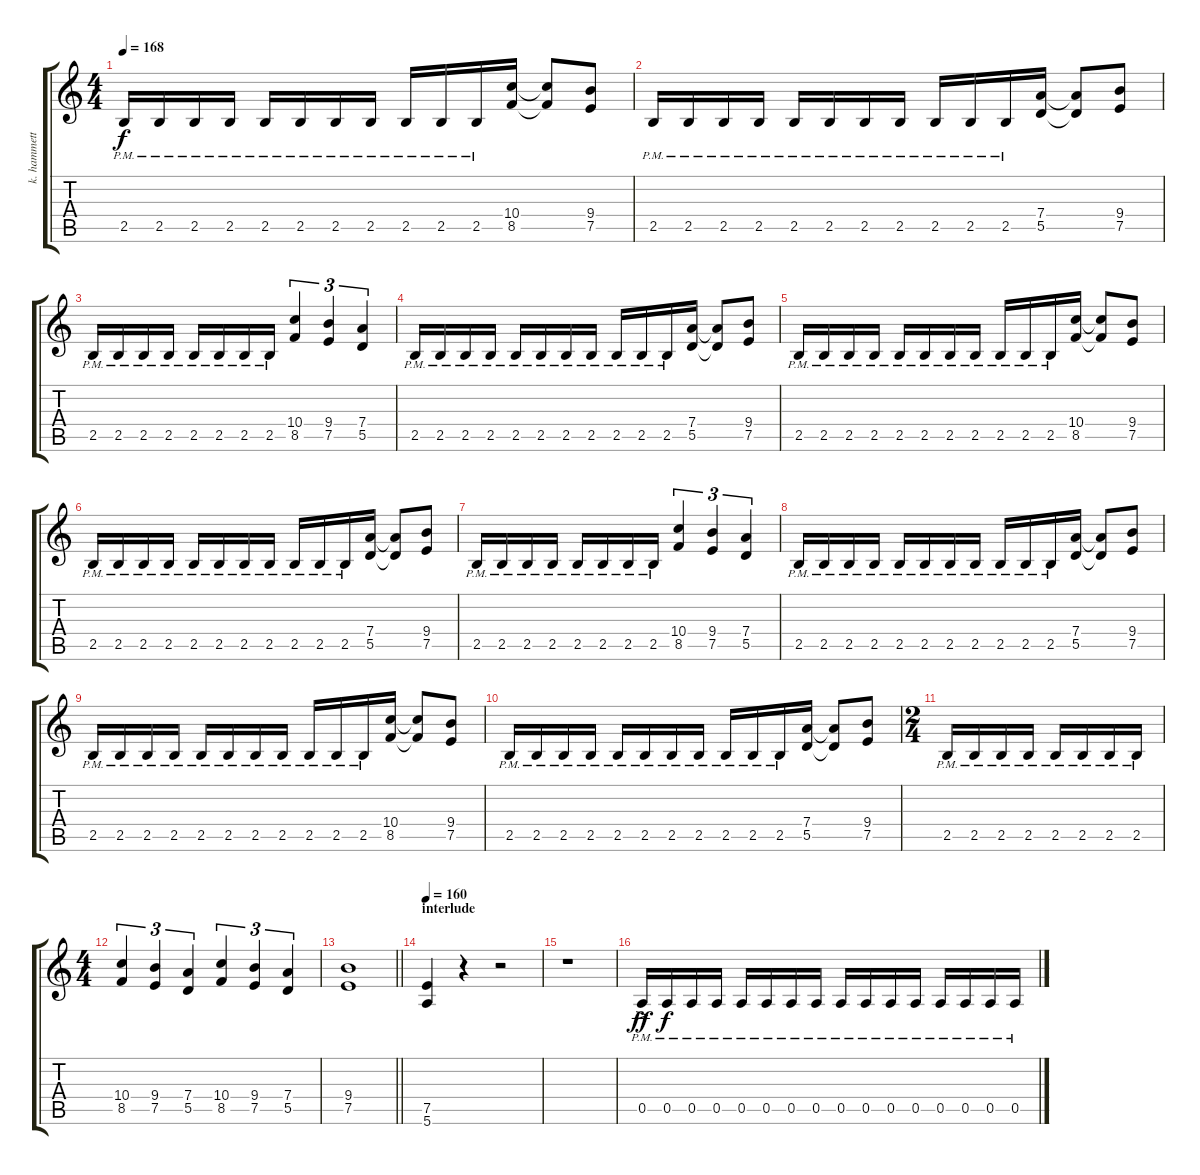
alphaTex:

\track ("k. hammett - rhythm guitar" "k. hammett") {instrument distortionguitar}
\staff {score tabs}
\tuning (E4 B3 G3 D3 A2 E2) {hide}
\ts (4 4)
\tempo 168
\clef g2
\ks c
2.5{pm}.16{dy f} 2.5{pm}.16 2.5{pm}.16 2.5{pm}.16 2.5{pm}.16 2.5{pm}.16 2.5{pm}.16 2.5{pm}.16 2.5{pm}.16 2.5{pm}.16 2.5{pm}.16 (10.4 8.5).16 (10.4{t} 8.5{t}).8 (9.4 7.5).8 |
2.5{pm}.16 2.5{pm}.16 2.5{pm}.16 2.5{pm}.16 2.5{pm}.16 2.5{pm}.16 2.5{pm}.16 2.5{pm}.16 2.5{pm}.16 2.5{pm}.16 2.5{pm}.16 (7.4 5.5).16 (7.4{t} 5.5{t}).8 (9.4 7.5).8 |
2.5{pm}.16 2.5{pm}.16 2.5{pm}.16 2.5{pm}.16 2.5{pm}.16 2.5{pm}.16 2.5{pm}.16 2.5{pm}.16 (10.4 8.5).4{tu (3 2)} (9.4 7.5).4{tu (3 2)} (7.4 5.5).4{tu (3 2)} |
2.5{pm}.16 2.5{pm}.16 2.5{pm}.16 2.5{pm}.16 2.5{pm}.16 2.5{pm}.16 2.5{pm}.16 2.5{pm}.16 2.5{pm}.16 2.5{pm}.16 2.5{pm}.16 (7.4 5.5).16 (7.4{t} 5.5{t}).8 (9.4 7.5).8 |
2.5{pm}.16 2.5{pm}.16 2.5{pm}.16 2.5{pm}.16 2.5{pm}.16 2.5{pm}.16 2.5{pm}.16 2.5{pm}.16 2.5{pm}.16 2.5{pm}.16 2.5{pm}.16 (10.4 8.5).16 (10.4{t} 8.5{t}).8 (9.4 7.5).8 |
2.5{pm}.16 2.5{pm}.16 2.5{pm}.16 2.5{pm}.16 2.5{pm}.16 2.5{pm}.16 2.5{pm}.16 2.5{pm}.16 2.5{pm}.16 2.5{pm}.16 2.5{pm}.16 (7.4 5.5).16 (7.4{t} 5.5{t}).8 (9.4 7.5).8 |
2.5{pm}.16 2.5{pm}.16 2.5{pm}.16 2.5{pm}.16 2.5{pm}.16 2.5{pm}.16 2.5{pm}.16 2.5{pm}.16 (10.4 8.5).4{tu (3 2)} (9.4 7.5).4{tu (3 2)} (7.4 5.5).4{tu (3 2)} |
2.5{pm}.16 2.5{pm}.16 2.5{pm}.16 2.5{pm}.16 2.5{pm}.16 2.5{pm}.16 2.5{pm}.16 2.5{pm}.16 2.5{pm}.16 2.5{pm}.16 2.5{pm}.16 (7.4 5.5).16 (7.4{t} 5.5{t}).8 (9.4 7.5).8 |
2.5{pm}.16 2.5{pm}.16 2.5{pm}.16 2.5{pm}.16 2.5{pm}.16 2.5{pm}.16 2.5{pm}.16 2.5{pm}.16 2.5{pm}.16 2.5{pm}.16 2.5{pm}.16 (10.4 8.5).16 (10.4{t} 8.5{t}).8 (9.4 7.5).8 |
2.5{pm}.16 2.5{pm}.16 2.5{pm}.16 2.5{pm}.16 2.5{pm}.16 2.5{pm}.16 2.5{pm}.16 2.5{pm}.16 2.5{pm}.16 2.5{pm}.16 2.5{pm}.16 (7.4 5.5).16 (7.4{t} 5.5{t}).8 (9.4 7.5).8 |
\ts (2 4)
2.5{pm}.16 2.5{pm}.16 2.5{pm}.16 2.5{pm}.16 2.5{pm}.16 2.5{pm}.16 2.5{pm}.16 2.5{pm}.16 |
\ts (4 4)
(10.4 8.5).4{tu (3 2)} (9.4 7.5).4{tu (3 2)} (7.4 5.5).4{tu (3 2)} (10.4 8.5).4{tu (3 2)} (9.4 7.5).4{tu (3 2)} (7.4 5.5).4{tu (3 2)} |
\barLineRight lightlight
(9.4 7.5).1 |
\section ("" "interlude")
\tempo 160
(7.5 5.6).4 r.4 r.2 |
r.1 |
0.5{ac pm}.16{dy ff} 0.5{pm}.16{dy f} 0.5{pm}.16 0.5{pm}.16 0.5{pm}.16 0.5{pm}.16 0.5{pm}.16 0.5{pm}.16 0.5{pm}.16 0.5{pm}.16 0.5{pm}.16 0.5{pm}.16 0.5{pm}.16 0.5{pm}.16 0.5{pm}.16 0.5{pm}.16
